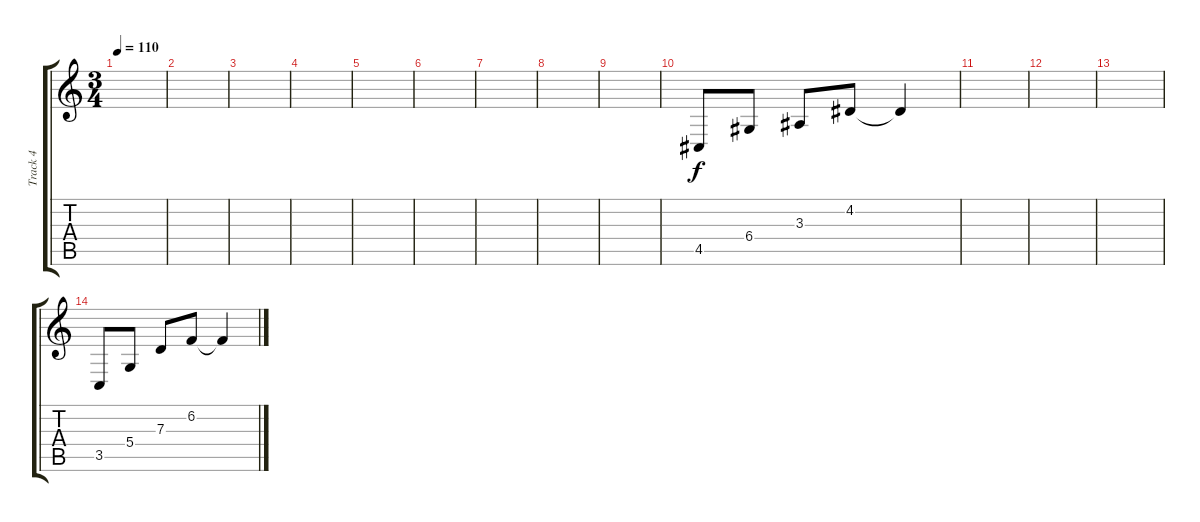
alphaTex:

\track ("Track 4" "Track 4") {instrument brightacousticpiano}
\staff {score tabs}
\tuning (E4 B3 G3 D3 A2 E2) {hide}
\ts (3 4)
\tempo 110
\clef g2
\ks c
|
|
|
|
|
|
|
|
|
4.5.8 6.4.8 3.3.8 4.2.8 4.2{t}.4 |
|
|
|
3.5.8 5.4.8 7.3.8 6.2.8 6.2{t}.4
